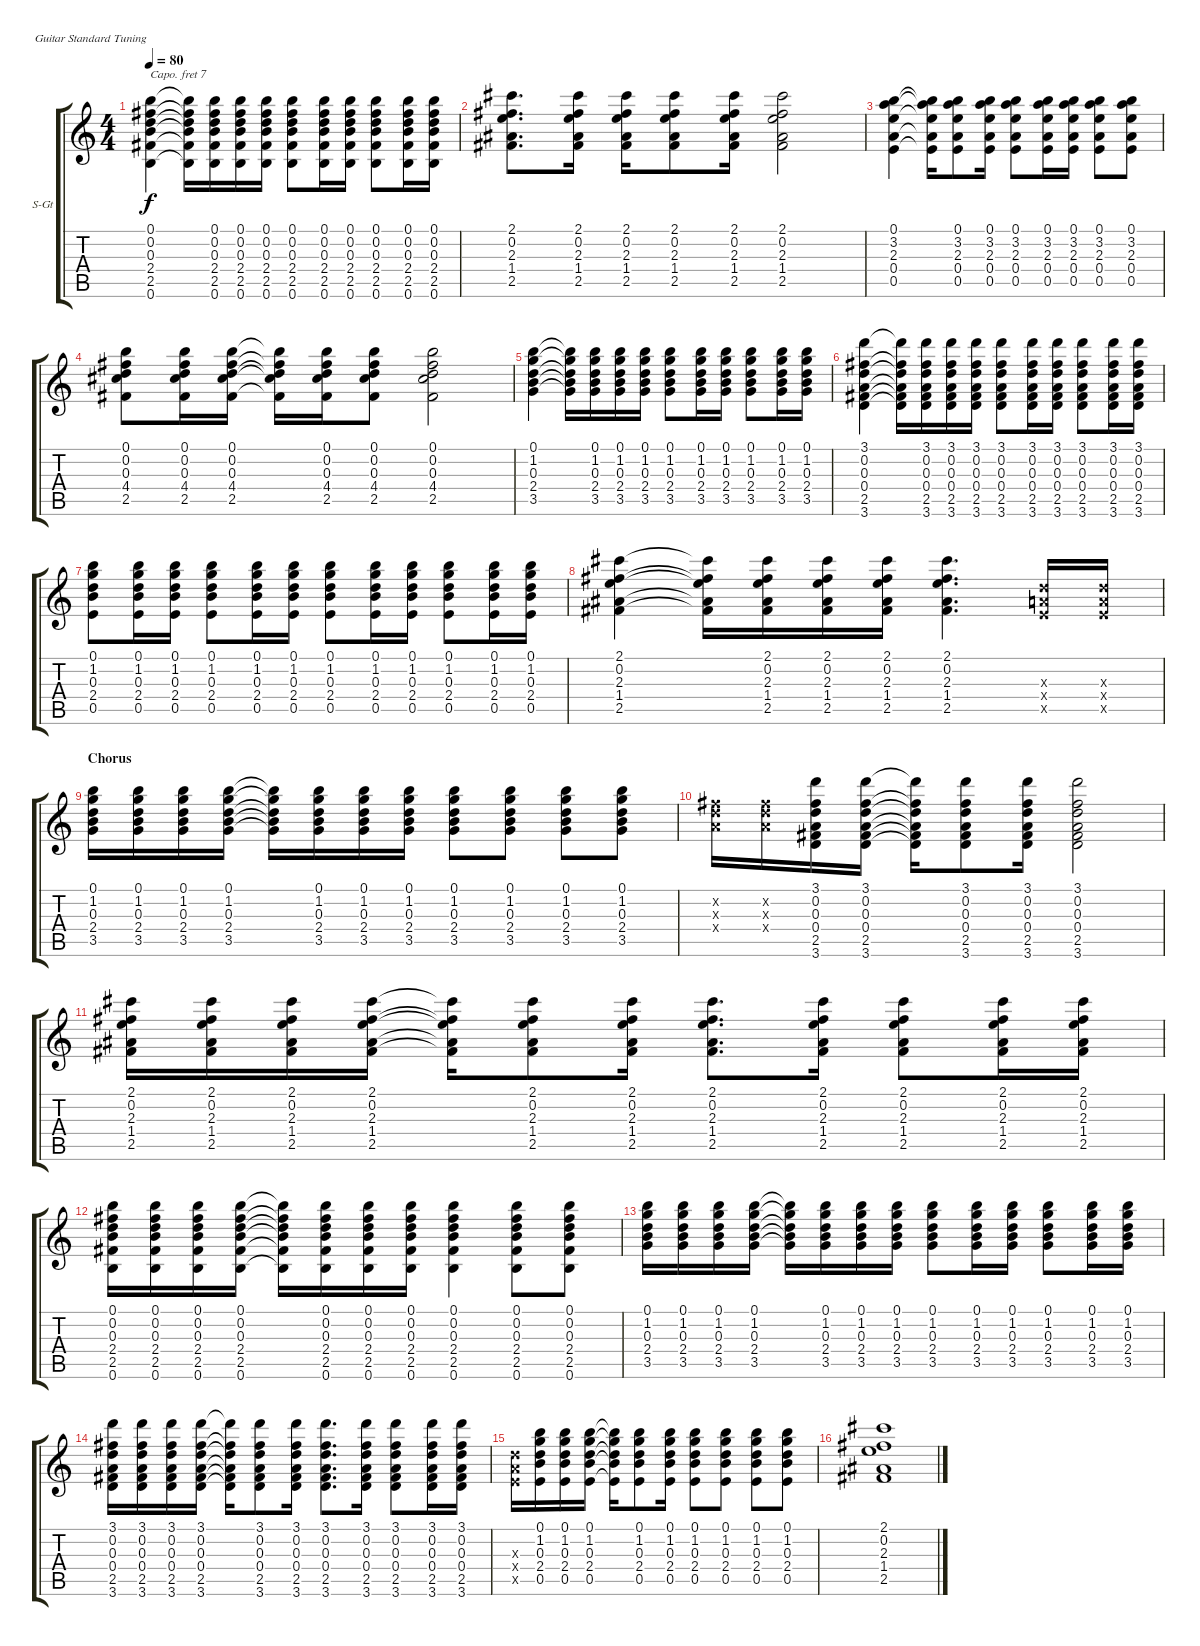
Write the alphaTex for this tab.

\bracketExtendMode groupsimilarinstruments
\firstSystemTrackNameOrientation horizontal
\otherSystemsTrackNameOrientation horizontal
\track ("12-string guitar (1)" "S-Gt") {instrument acousticguitarsteel}
\staff {score tabs}
\capo 7
\tuning (E4 B3 G3 D3 A2 E2)
\ts (4 4)
\tempo 80
\clef g2
\ks c
(0.1 0.2 0.3 2.4 2.5 0.6).4{dy f} (0.1{t} 0.2{t} 0.3{t} 2.4{t} 2.5{t} 0.6{t}).16 (0.1 0.2 0.3 2.4 2.5 0.6).16 (0.1 0.2 0.3 2.4 2.5 0.6).16 (0.1 0.2 0.3 2.4 2.5 0.6).16 (0.1 0.2 0.3 2.4 2.5 0.6).8 (0.1 0.2 0.3 2.4 2.5 0.6).16 (0.1 0.2 0.3 2.4 2.5 0.6).16 (0.1 0.2 0.3 2.4 2.5 0.6).8 (0.1 0.2 0.3 2.4 2.5 0.6).16 (0.1 0.2 0.3 2.4 2.5 0.6).16 |
(2.1 0.2 2.3 1.4 2.5).8{d} (2.1 0.2 2.3 1.4 2.5).16 (2.1 0.2 2.3 1.4 2.5).16 (2.1 0.2 2.3 1.4 2.5).8 (2.1 0.2 2.3 1.4 2.5).16 (2.1 0.2 2.3 1.4 2.5).2 |
(0.1 3.2 2.3 0.4 0.5).4 (0.1{t} 3.2{t} 2.3{t} 0.4{t} 0.5{t}).16 (0.1 3.2 2.3 0.4 0.5).8 (0.1 3.2 2.3 0.4 0.5).16 (0.1 3.2 2.3 0.4 0.5).8 (0.1 3.2 2.3 0.4 0.5).16 (0.1 3.2 2.3 0.4 0.5).16 (0.1 3.2 2.3 0.4 0.5).8 (0.1 3.2 2.3 0.4 0.5).8 |
(0.1 0.2 0.3 4.4 2.5).8 (0.1 0.2 0.3 4.4 2.5).16 (0.1 0.2 0.3 4.4 2.5).16 (0.1{t} 0.2{t} 0.3{t} 4.4{t} 2.5{t}).16 (0.1 0.2 0.3 4.4 2.5).16 (0.1 0.2 0.3 4.4 2.5).8 (0.1 0.2 0.3 4.4 2.5).2 |
(0.1 1.2 0.3 2.4 3.5).4 (0.1{t} 1.2{t} 0.3{t} 2.4{t} 3.5{t}).16 (0.1 1.2 0.3 2.4 3.5).16 (0.1 1.2 0.3 2.4 3.5).16 (0.1 1.2 0.3 2.4 3.5).16 (0.1 1.2 0.3 2.4 3.5).8 (0.1 1.2 0.3 2.4 3.5).16 (0.1 1.2 0.3 2.4 3.5).16 (0.1 1.2 0.3 2.4 3.5).8 (0.1 1.2 0.3 2.4 3.5).16 (0.1 1.2 0.3 2.4 3.5).16 |
(3.1 0.2 0.3 0.4 2.5 3.6).4 (3.1{t} 0.2{t} 0.3{t} 0.4{t} 2.5{t} 3.6{t}).16 (3.1 0.2 0.3 0.4 2.5 3.6).16 (3.1 0.2 0.3 0.4 2.5 3.6).16 (3.1 0.2 0.3 0.4 2.5 3.6).16 (3.1 0.2 0.3 0.4 2.5 3.6).8 (3.1 0.2 0.3 0.4 2.5 3.6).16 (3.1 0.2 0.3 0.4 2.5 3.6).16 (3.1 0.2 0.3 0.4 2.5 3.6).8 (3.1 0.2 0.3 0.4 2.5 3.6).16 (3.1 0.2 0.3 0.4 2.5 3.6).16 |
(0.1 1.2 0.3 2.4 0.5).8 (0.1 1.2 0.3 2.4 0.5).16 (0.1 1.2 0.3 2.4 0.5).16 (0.1 1.2 0.3 2.4 0.5).8 (0.1 1.2 0.3 2.4 0.5).16 (0.1 1.2 0.3 2.4 0.5).16 (0.1 1.2 0.3 2.4 0.5).8 (0.1 1.2 0.3 2.4 0.5).16 (0.1 1.2 0.3 2.4 0.5).16 (0.1 1.2 0.3 2.4 0.5).8 (0.1 1.2 0.3 2.4 0.5).16 (0.1 1.2 0.3 2.4 0.5).16 |
(2.1 0.2 2.3 1.4 2.5).4 (2.1{t} 0.2{t} 2.3{t} 1.4{t} 2.5{t}).16 (2.1 0.2 2.3 1.4 2.5).16 (2.1 0.2 2.3 1.4 2.5).16 (2.1 0.2 2.3 1.4 2.5).16 (2.1 0.2 2.3 1.4 2.5).4{d} (0.3{x} 0.4{x} 0.5{x}).16 (0.3{x} 0.4{x} 0.5{x}).16 |
\section ("" "Chorus")
(0.1 1.2 0.3 2.4 3.5).16 (0.1 1.2 0.3 2.4 3.5).16 (0.1 1.2 0.3 2.4 3.5).16 (0.1 1.2 0.3 2.4 3.5).16 (0.1{t} 1.2{t} 0.3{t} 2.4{t} 3.5{t}).16 (0.1 1.2 0.3 2.4 3.5).16 (0.1 1.2 0.3 2.4 3.5).16 (0.1 1.2 0.3 2.4 3.5).16 (0.1 1.2 0.3 2.4 3.5).8 (0.1 1.2 0.3 2.4 3.5).8 (0.1 1.2 0.3 2.4 3.5).8 (0.1 1.2 0.3 2.4 3.5).8 |
(0.2{x} 0.3{x} 0.4{x}).16 (0.2{x} 0.3{x} 0.4{x}).16 (3.1 0.2 0.3 0.4 2.5 3.6).16 (3.1 0.2 0.3 0.4 2.5 3.6).16 (3.1{t} 0.2{t} 0.3{t} 0.4{t} 2.5{t} 3.6{t}).16 (3.1 0.2 0.3 0.4 2.5 3.6).8 (3.1 0.2 0.3 0.4 2.5 3.6).16 (3.1 0.2 0.3 0.4 2.5 3.6).2 |
(2.1 0.2 2.3 1.4 2.5).16 (2.1 0.2 2.3 1.4 2.5).16 (2.1 0.2 2.3 1.4 2.5).16 (2.1 0.2 2.3 1.4 2.5).16 (2.1{t} 0.2{t} 2.3{t} 1.4{t} 2.5{t}).16 (2.1 0.2 2.3 1.4 2.5).8 (2.1 0.2 2.3 1.4 2.5).16 (2.1 0.2 2.3 1.4 2.5).8{d} (2.1 0.2 2.3 1.4 2.5).16 (2.1 0.2 2.3 1.4 2.5).8 (2.1 0.2 2.3 1.4 2.5).16 (2.1 0.2 2.3 1.4 2.5).16 |
(0.1 0.2 0.3 2.4 2.5 0.6).16 (0.1 0.2 0.3 2.4 2.5 0.6).16 (0.1 0.2 0.3 2.4 2.5 0.6).16 (0.1 0.2 0.3 2.4 2.5 0.6).16 (0.1{t} 0.2{t} 0.3{t} 2.4{t} 2.5{t} 0.6{t}).16 (0.1 0.2 0.3 2.4 2.5 0.6).16 (0.1 0.2 0.3 2.4 2.5 0.6).16 (0.1 0.2 0.3 2.4 2.5 0.6).16 (0.1 0.2 0.3 2.4 2.5 0.6).4 (0.1 0.2 0.3 2.4 2.5 0.6).8 (0.1 0.2 0.3 2.4 2.5 0.6).8 |
(0.1 1.2 0.3 2.4 3.5).16 (0.1 1.2 0.3 2.4 3.5).16 (0.1 1.2 0.3 2.4 3.5).16 (0.1 1.2 0.3 2.4 3.5).16 (0.1{t} 1.2{t} 0.3{t} 2.4{t} 3.5{t}).16 (0.1 1.2 0.3 2.4 3.5).16 (0.1 1.2 0.3 2.4 3.5).16 (0.1 1.2 0.3 2.4 3.5).16 (0.1 1.2 0.3 2.4 3.5).8 (0.1 1.2 0.3 2.4 3.5).16 (0.1 1.2 0.3 2.4 3.5).16 (0.1 1.2 0.3 2.4 3.5).8 (0.1 1.2 0.3 2.4 3.5).16 (0.1 1.2 0.3 2.4 3.5).16 |
(3.1 0.2 0.3 0.4 2.5 3.6).16 (3.1 0.2 0.3 0.4 2.5 3.6).16 (3.1 0.2 0.3 0.4 2.5 3.6).16 (3.1 0.2 0.3 0.4 2.5 3.6).16 (3.1{t} 0.2{t} 0.3{t} 0.4{t} 2.5{t} 3.6{t}).16 (3.1 0.2 0.3 0.4 2.5 3.6).8 (3.1 0.2 0.3 0.4 2.5 3.6).16 (3.1 0.2 0.3 0.4 2.5 3.6).8{d} (3.1 0.2 0.3 0.4 2.5 3.6).16 (3.1 0.2 0.3 0.4 2.5 3.6).8 (3.1 0.2 0.3 0.4 2.5 3.6).16 (3.1 0.2 0.3 0.4 2.5 3.6).16 |
(0.3{x} 0.4{x} 0.5{x}).16 (0.1 1.2 0.3 2.4 0.5).16 (0.1 1.2 0.3 2.4 0.5).16 (0.1 1.2 0.3 2.4 0.5).16 (0.1{t} 1.2{t} 0.3{t} 2.4{t} 0.5{t}).16 (0.1 1.2 0.3 2.4 0.5).8 (0.1 1.2 0.3 2.4 0.5).16 (0.1 1.2 0.3 2.4 0.5).8 (0.1 1.2 0.3 2.4 0.5).8 (0.1 1.2 0.3 2.4 0.5).8 (0.1 1.2 0.3 2.4 0.5).8 |
(2.1 0.2 2.3 1.4 2.5).1
